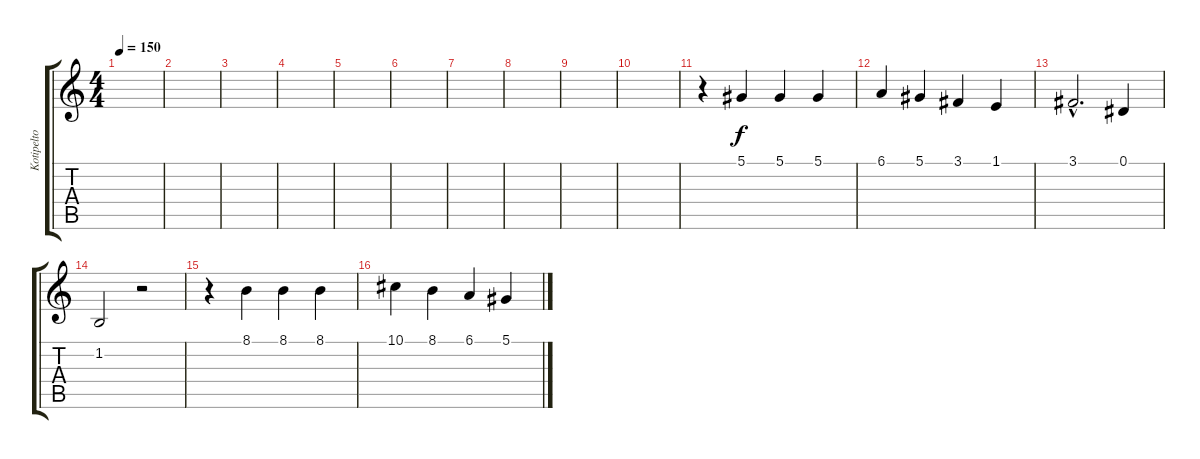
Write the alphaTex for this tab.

\track ("Kotipelto" "Kotipelto") {instrument lead6voice}
\staff {score tabs}
\tuning (Eb4 Bb3 Gb3 Db3 Ab2 Eb2) {hide}
\ts (4 4)
\tempo 150
\clef g2
\ks c
|
|
|
|
|
|
|
|
|
|
r.4 5.1.4{dy f} 5.1.4 5.1.4 |
6.1.4 5.1.4 3.1.4 1.1.4 |
3.1{hac}.2{d} 0.1.4 |
1.2.2 r.2 |
r.4 8.1.4 8.1.4 8.1.4 |
10.1.4 8.1.4 6.1.4 5.1.4
